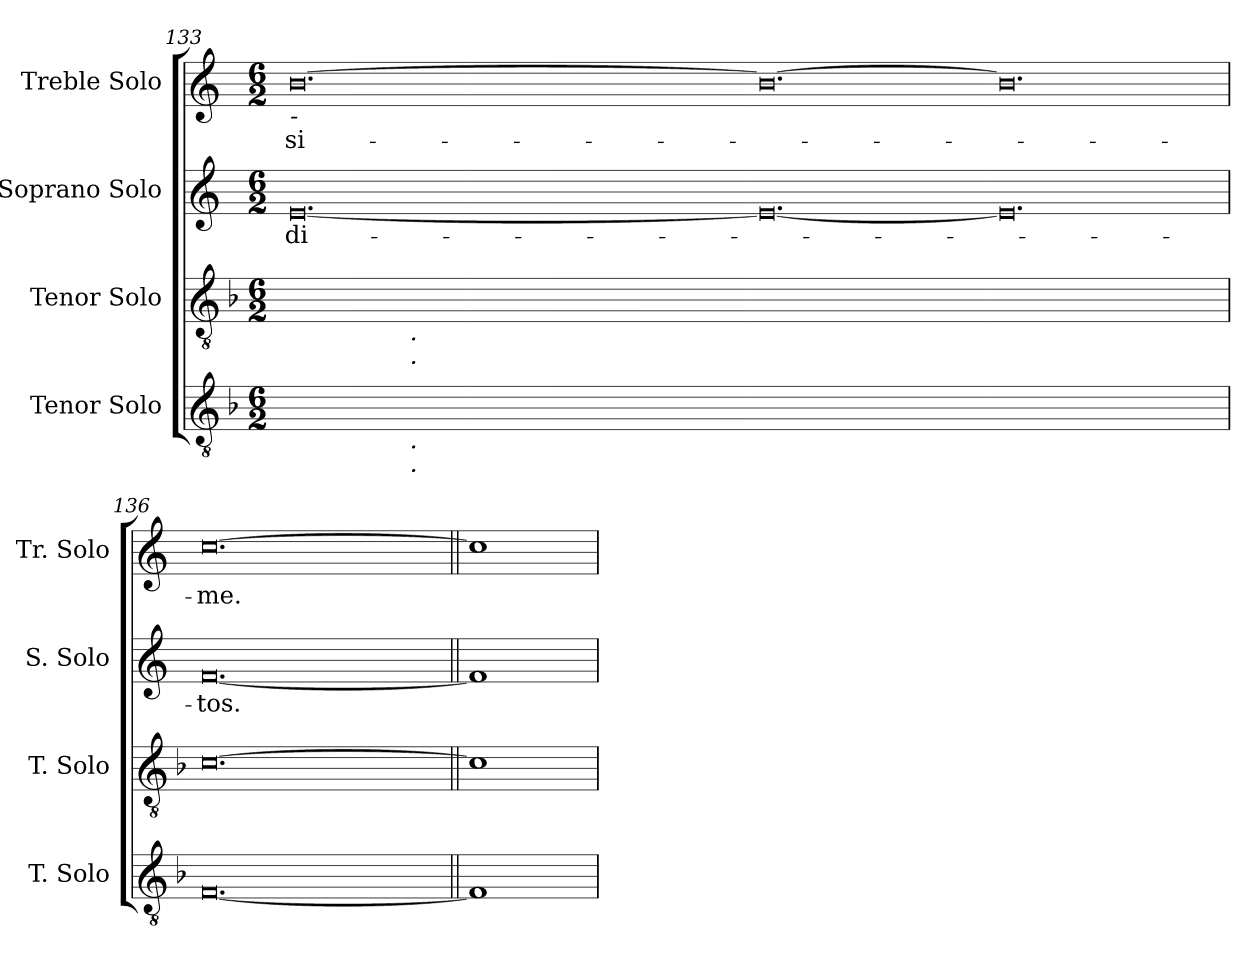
**kern	**kern	**kern	**text	**kern	**text
*part4	*part3	*part2	*part2	*part1	*part1
*staff4	*staff3	*staff2	*staff2	*staff1	*staff1
*I"Tenor Solo	*I"Tenor Solo	*I"Soprano Solo	*	*I"Treble Solo	*
*I'T. Solo	*I'T. Solo	*I'S. Solo	*	*I'Tr. Solo	*
!!LO:LB:g=z
*clefGv2	*clefGv2	*clefG2	*	*clefG2	*
*ITrd7c12	*ITrd7c12	*	*	*	*
*k[b-]	*k[b-]	*k[]	*	*k[]	*
*F:	*F:	*C:	*	*C:	*
*M6/2	*M6/2	*M6/2	*	*M6/2	*
=133	=133	=133	=133	=133	=133
!	!	!	!LO:LY:b:color=#000000	!	!
!	!	!	!	!LO:TX:b:i:t=-	!
!	!LO:TX:a:t=§	!	!	!	!
!	!	!	!	!	!LO:LY:b:color=#000000
*^	*^	*	*	*	*
[<0.GGiyy	4ryy	[<0.BBniyy	4ryy	[<0.ei	-di-	[<0.bi	-si-
.	8ryy	.	8ryy	.	.	.	.
.	16ryy	.	16ryy	.	.	.	.
.	64ryy	.	64ryy	.	.	.	.
.	512.ryy	.	512.ryy	.	.	.	.
!	!	!	!LO:TX:b:i:t=.	!	!	!	!
!	!	!	!LO:TX:b:i:t=.	!	!	!	!
!	!LO:TX:b:i:t=.	!	!	!	!	!	!
!	!LO:TX:b:i:t=.	!	!	!	!	!	!
.	1ryy	.	1ryy	.	.	.	.
.	1ryy	.	1ryy	.	.	.	.
.	2ryy	.	2ryy	.	.	.	.
.	32ryy	.	32ryy	.	.	.	.
.	128ryy	.	128ryy	.	.	.	.
.	256ryy	.	256ryy	.	.	.	.
.	1024ryy	.	1024ryy	.	.	.	.
*v	*v	*	*	*	*	*	*
*	*v	*v	*	*	*	*
=134-	=134-	=134-	=134-	=134-	=134-
0.GGiyy_<	0.BBiyy_<	0.ei_<	.	0.bi_<	.
=135-	=135-	=135-	=135-	=135-	=135-
0.GGiyy]	0.BBiyy]	0.ei]	.	0.bi]	.
=136	=136	=136	=136	=136	=136
!	!	!	!LO:LY:b:color=#000000	!	!
!	!	!	!	!	!LO:LY:b:color=#000000
[0.FFi	[0.Ci	[0.fi	-tos.	[0.cci	-me.
=137||	=137||	=137||	=137||	=137||	=137||
1FFi]	1Ci]	1fi]	.	1cci]	.
=	=	=	=	=	=
*-	*-	*-	*-	*-	*-
